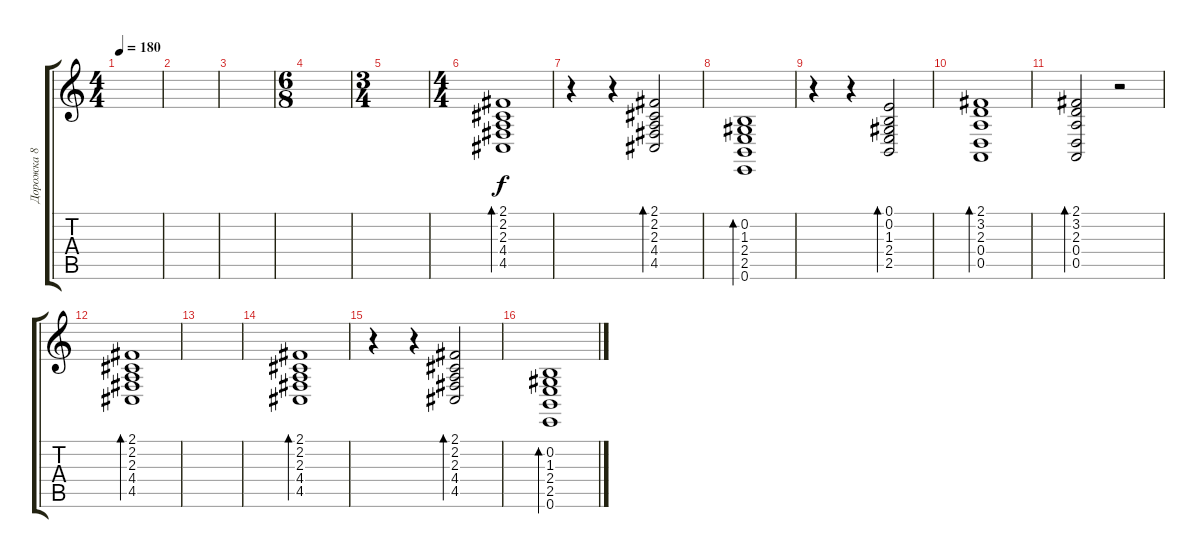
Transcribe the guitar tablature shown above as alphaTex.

\track ("Дорожка 8" "Дорожка 8") {instrument brightacousticpiano}
\staff {score tabs}
\tuning (E4 B3 G3 D3 A2 E2) {hide}
\ts (4 4)
\tempo 180
\clef g2
\ks c
|
|
|
\ts (6 8)
|
\ts (3 4)
|
\ts (4 4)
(2.1 2.2 2.3 4.4 4.5).1{bd 60} |
r.4 r.4 (2.1 2.2 2.3 4.4 4.5).2{bd 60} |
(0.2 1.3 2.4 2.5 0.6).1{bd 60} |
r.4 r.4 (0.1 0.2 1.3 2.4 2.5).2{bd 60} |
(2.1 3.2 2.3 0.4 0.5).1{bd 60} |
(2.1 3.2 2.3 0.4 0.5).2{bd 60} r.2 |
(2.1 2.2 2.3 4.4 4.5).1{bd 60} |
|
(2.1 2.2 2.3 4.4 4.5).1{bd 60} |
r.4 r.4 (2.1 2.2 2.3 4.4 4.5).2{bd 60} |
(0.2 1.3 2.4 2.5 0.6).1{bd 60}
